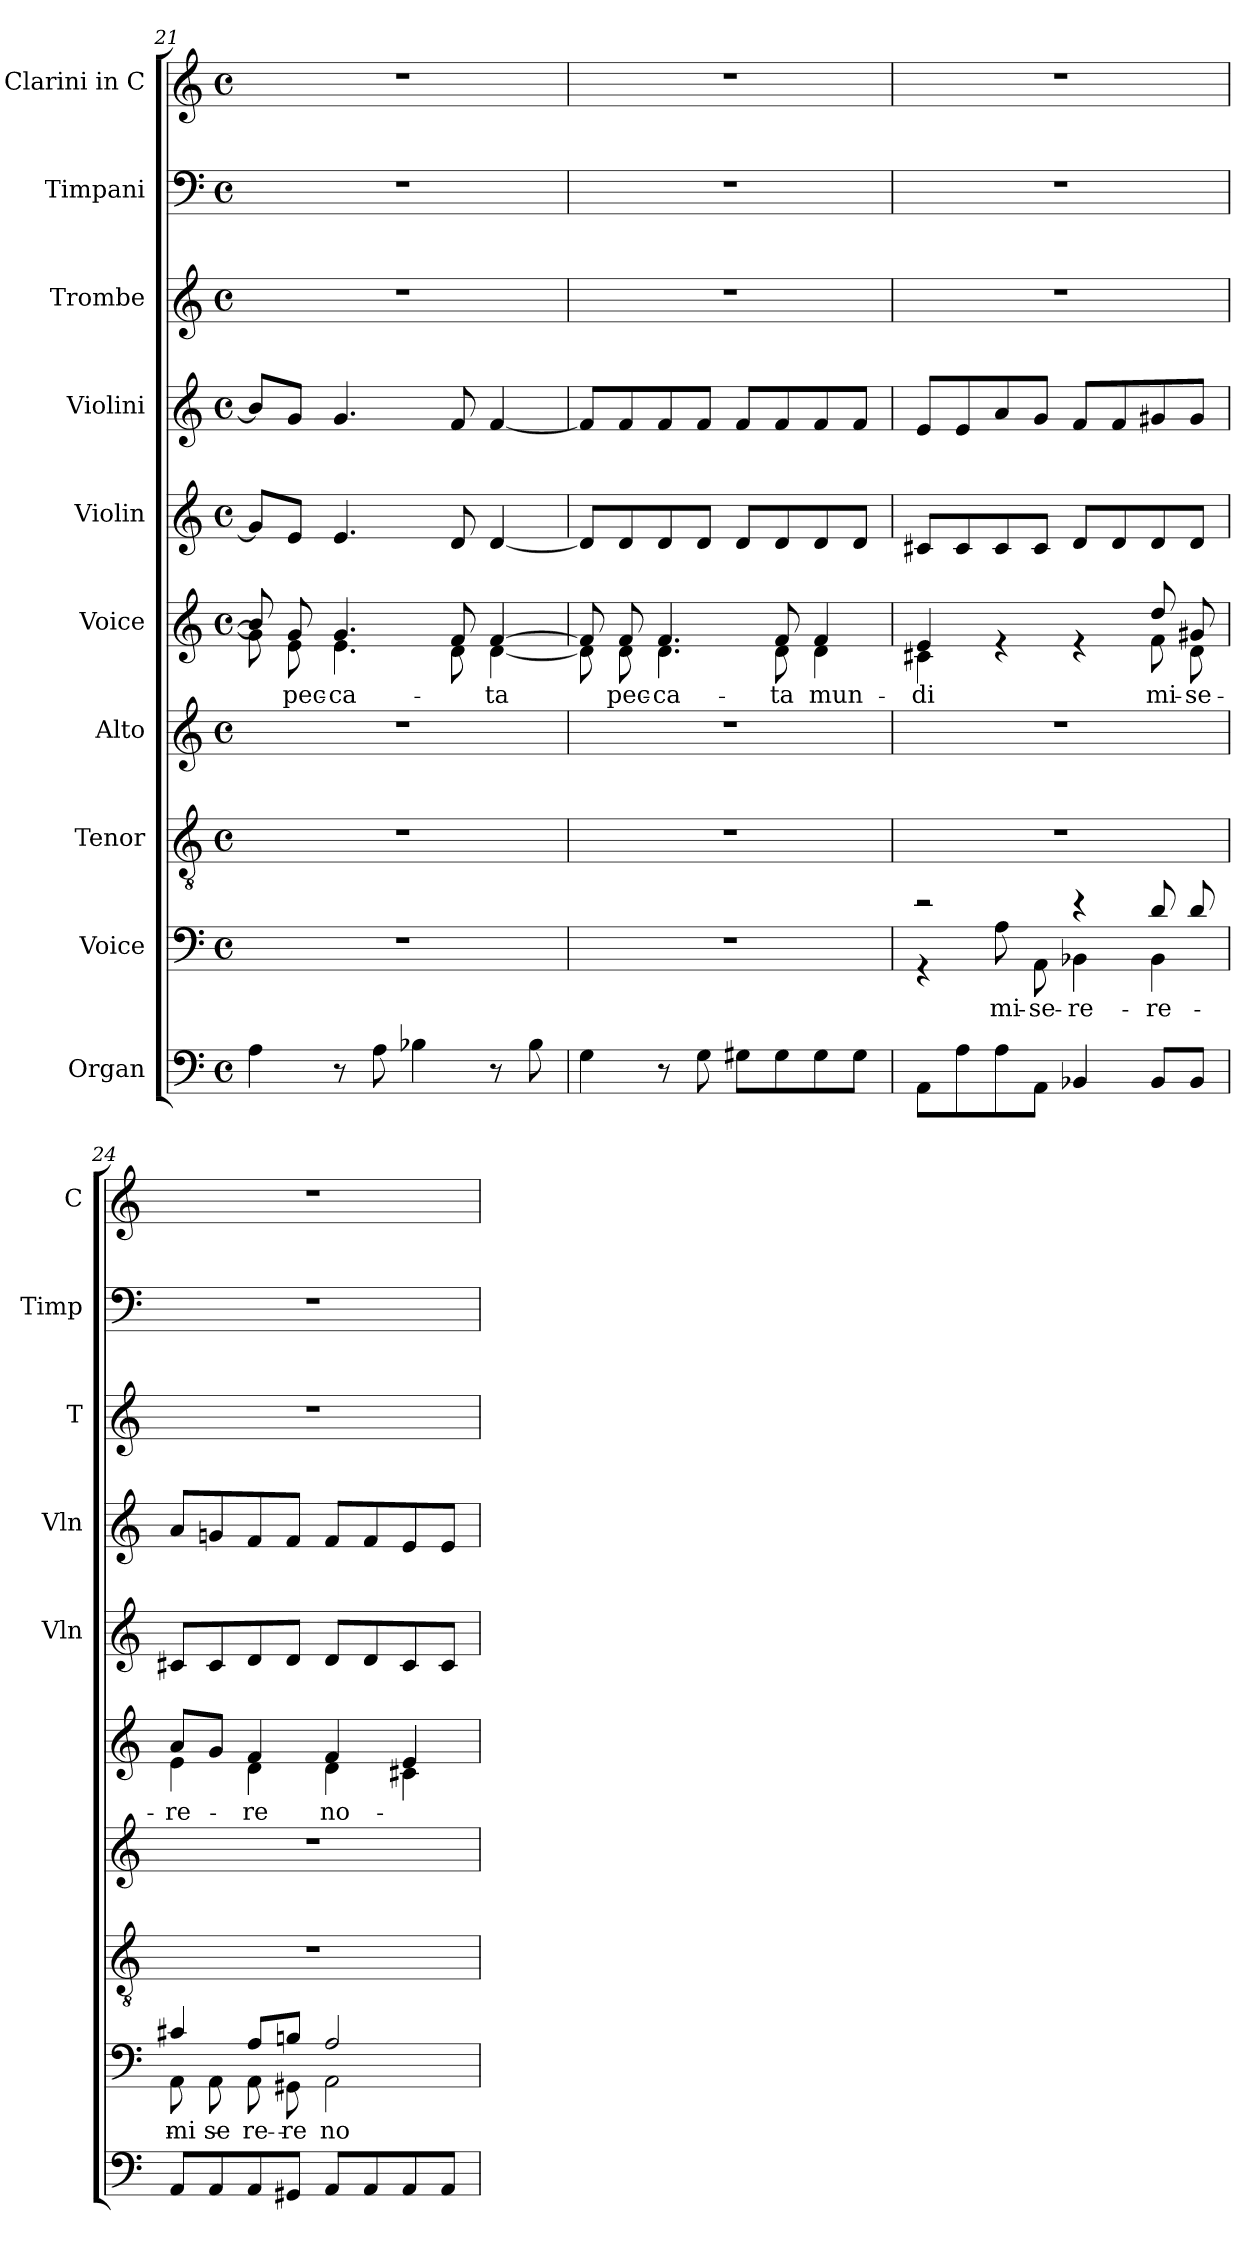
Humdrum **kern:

**kern	**kern	**text	**kern	**kern	**kern	**text	**kern	**kern	**kern	**kern	**kern
*part10	*part9	*part9	*part8	*part7	*part6	*part6	*part5	*part4	*part3	*part2	*part1
*staff10	*staff9	*staff9	*staff8	*staff7	*staff6	*staff6	*staff5	*staff4	*staff3	*staff2	*staff1
*I"Organ	*I"Voice	*	*I"Tenor	*I"Alto	*I"Voice	*	*I"Violin	*I"Violini	*I"Trombe	*I"Timpani	*I"Clarini in C
*	*	*	*	*	*	*	*I'Vln	*I'Vln	*I'T	*I'Timp	*I'C
*clefF4	*clefF4	*	*clefGv2	*clefG2	*clefG2	*	*clefG2	*clefG2	*clefG2	*clefF4	*clefG2
*k[]	*k[]	*	*k[]	*k[]	*k[]	*	*k[]	*k[]	*k[]	*k[]	*k[]
*M4/4	*M4/4	*	*M4/4	*M4/4	*M4/4	*	*M4/4	*M4/4	*M4/4	*M4/4	*M4/4
*met(c)	*met(c)	*	*met(c)	*met(c)	*met(c)	*	*met(c)	*met(c)	*met(c)	*met(c)	*met(c)
=21	=21	=21	=21	=21	=21	=21	=21	=21	=21	=21	=21
*	*	*	*	*	*^	*	*	*	*	*	*
4A\	1r	.	1r	1r	8b-/]	8g\]	.	8g/L]	8b-/L]	1r	1r	1r
!	!	!	!	!	!	!	!LO:LY:b	!	!	!	!	!
.	.	.	.	.	8g/	8e\	pec-	8e/J	8g/J	.	.	.
!	!	!	!	!	!	!	!LO:LY:b	!	!	!	!	!
8r	.	.	.	.	4.g/	4.e\	-ca-	4.e/	4.g/	.	.	.
8A\	.	.	.	.	.	.	.	.	.	.	.	.
4B-X\	.	.	.	.	.	.	.	.	.	.	.	.
.	.	.	.	.	8f/	8d\	.	8d/	8f/	.	.	.
!	!	!	!	!	!	!	!LO:LY:b	!	!	!	!	!
8r	.	.	.	.	[4f/	[4d\	-ta	[4d/	[4f/	.	.	.
8B-\	.	.	.	.	.	.	.	.	.	.	.	.
=22	=22	=22	=22	=22	=22	=22	=22	=22	=22	=22	=22	=22
4G\	1r	.	1r	1r	8f/]	8d\]	.	8d/L]	8f/L]	1r	1r	1r
!	!	!	!	!	!	!	!LO:LY:b	!	!	!	!	!
.	.	.	.	.	8f/	8d\	pec-	8d/	8f/	.	.	.
!	!	!	!	!	!	!	!LO:LY:b	!	!	!	!	!
8r	.	.	.	.	4.f/	4.d\	-ca-	8d/	8f/	.	.	.
8G\	.	.	.	.	.	.	.	8d/J	8f/J	.	.	.
8G#X\L	.	.	.	.	.	.	.	8d/L	8f/L	.	.	.
!	!	!	!	!	!	!	!LO:LY:b	!	!	!	!	!
8G#\	.	.	.	.	8f/	8d\	-ta	8d/	8f/	.	.	.
!	!	!	!	!	!	!	!LO:LY:b	!	!	!	!	!
8G#\	.	.	.	.	4f/	4d\	mun-	8d/	8f/	.	.	.
8G#\J	.	.	.	.	.	.	.	8d/J	8f/J	.	.	.
!!LO:LB:g=z
=23	=23	=23	=23	=23	=23	=23	=23	=23	=23	=23	=23	=23
*	*^	*	*	*	*	*	*	*	*	*	*	*
!	!	!	!	!	!	!	!	!LO:LY:b	!	!	!	!	!
8AA\L	2r	4r	.	1r	1r	4e/	4c#X\	-di	8c#X/L	8e/L	1r	1r	1r
8A\	.	.	.	.	.	.	.	.	8c#/	8e/	.	.	.
!	!	!	!LO:LY:b	!	!	!	!	!	!	!	!	!	!
8A\	.	8A\	mi-	.	.	4re	2ryy	.	8c#/	8a/	.	.	.
!	!	!	!LO:LY:b	!	!	!	!	!	!	!	!	!	!
8AA\J	.	8AA\	-se-	.	.	.	.	.	8c#/J	8g/J	.	.	.
!	!	!	!LO:LY:b	!	!	!	!	!	!	!	!	!	!
4BB-X/	4r	4BB-X\	-re-	.	.	4re	.	.	8d/L	8f/L	.	.	.
.	.	.	.	.	.	.	.	.	8d/	8f/	.	.	.
!	!	!	!LO:LY:b	!	!	!	!	!LO:LY:b	!	!	!	!	!
8BB-/L	8d/	4BB-\	-re	.	.	8dd/	8f\	mi-	8d/	8g#X/	.	.	.
!	!	!	!	!	!	!	!	!LO:LY:b	!	!	!	!	!
8BB-/J	8d/	.	.	.	.	8g#X/	8d\	-se-	8d/J	8g#/J	.	.	.
=24	=24	=24	=24	=24	=24	=24	=24	=24	=24	=24	=24	=24	=24
!	!	!	!LO:LY:b	!	!	!	!	!LO:LY:b	!	!	!	!	!
8AA/L	4c#X/	8AA\	mi-	1r	1r	8a/L	4e\	-re-	8c#X/L	8a/L	1r	1r	1r
!	!	!	!LO:LY:b	!	!	!	!	!	!	!	!	!	!
8AA/	.	8AA\	-se-	.	.	8g/J	.	.	8c#/	8gn/	.	.	.
!	!	!	!LO:LY:b	!	!	!	!	!LO:LY:b	!	!	!	!	!
8AA/	8A/L	8AA\	-re-	.	.	4f/	4d\	-re	8d/	8f/	.	.	.
!	!	!	!LO:LY:b	!	!	!	!	!	!	!	!	!	!
8GG#X/J	8Bn/J	8GG#X\	-re	.	.	.	.	.	8d/J	8f/J	.	.	.
!	!	!	!LO:LY:b	!	!	!	!	!LO:LY:b	!	!	!	!	!
8AA/L	2A/	2AA\	no-	.	.	4f/	4d\	no-	8d/L	8f/L	.	.	.
8AA/	.	.	.	.	.	.	.	.	8d/	8f/	.	.	.
8AA/	.	.	.	.	.	4e/	4c#X\	.	8c#/	8e/	.	.	.
8AA/J	.	.	.	.	.	.	.	.	8c#/J	8e/J	.	.	.
*	*v	*v	*	*	*	*v	*v	*	*	*	*	*	*
=	=	=	=	=	=	=	=	=	=	=	=
*-	*-	*-	*-	*-	*-	*-	*-	*-	*-	*-	*-
